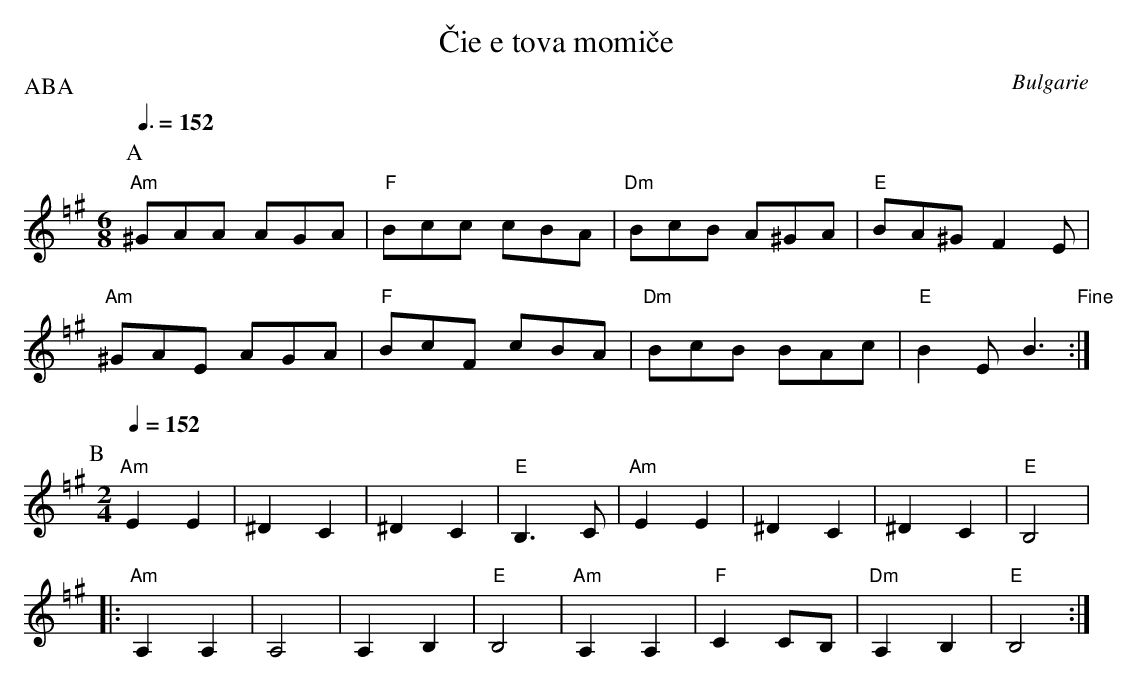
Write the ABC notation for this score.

X:1
T:\vCie e tova momi\vce
O:Bulgarie
P:ABA
K:Em =f ^g
P:A
M:6/8
L:1/8
Q:3/8=152
"Am"^GAA AGA | "F"Bcc cBA | "Dm"BcB A^GA | "E"BA^G F2E |
"Am"^GAE AGA | "F"BcF cBA | "Dm"BcB BAc | "E"B2E B3 "Fine":|
P:B
M:2/4
L:1/4
Q:1/4=152
"Am"EE | ^DC | ^DC | "E"B,>C | "Am"EE | ^DC | ^DC | "E"B,2 |
|: "Am"A,A, | A,2 | A,B, | "E"B,2 | "Am"A,A, | "F"C C/B,/ | "Dm"A,B, | "E"B,2 :|
